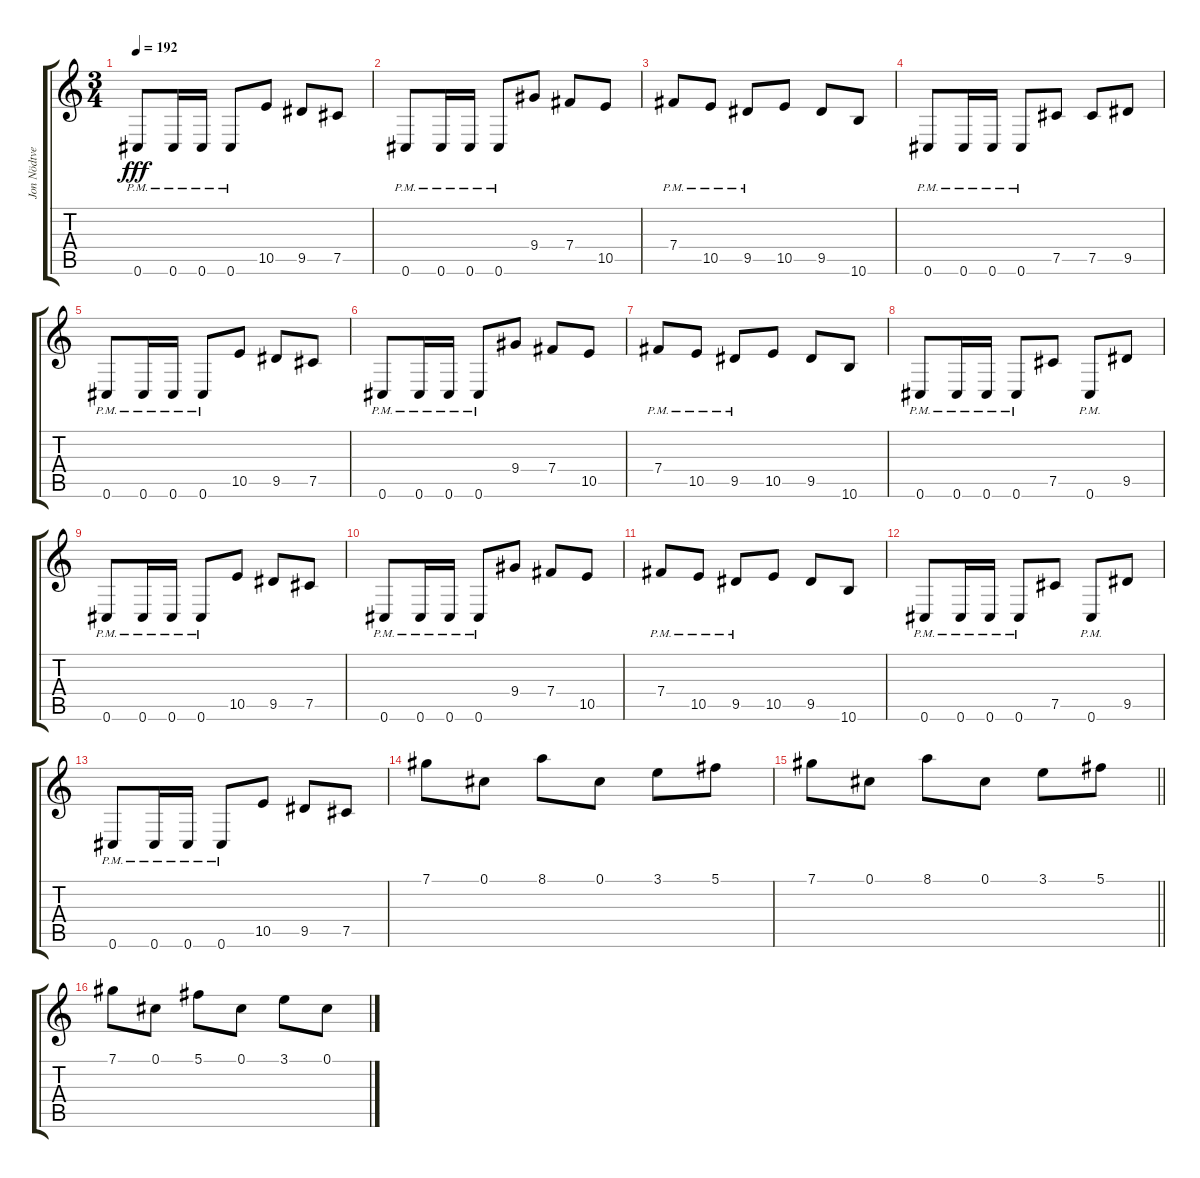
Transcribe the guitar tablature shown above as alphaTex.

\track ("Jon Nödtveidt" "Jon Nödtve") {instrument distortionguitar}
\staff {score tabs}
\tuning (Db4 Ab3 E3 B2 Gb2 Db2) {hide}
\ts (3 4)
\tempo 192
\clef g2
\ks c
0.6{pm}.8{dy fff} 0.6{pm}.16 0.6{pm}.16 0.6{pm}.8 10.5.8 9.5.8 7.5.8 |
0.6{pm}.8 0.6{pm}.16 0.6{pm}.16 0.6{pm}.8 9.4.8 7.4.8 10.5.8 |
7.4{pm}.8 10.5{pm}.8 9.5{pm}.8 10.5.8 9.5.8 10.6.8 |
0.6{pm}.8 0.6{pm}.16 0.6{pm}.16 0.6{pm}.8 7.5.8 7.5.8 9.5.8 |
0.6{pm}.8 0.6{pm}.16 0.6{pm}.16 0.6{pm}.8 10.5.8 9.5.8 7.5.8 |
0.6{pm}.8 0.6{pm}.16 0.6{pm}.16 0.6{pm}.8 9.4.8 7.4.8 10.5.8 |
7.4{pm}.8 10.5{pm}.8 9.5{pm}.8 10.5.8 9.5.8 10.6.8 |
0.6{pm}.8 0.6{pm}.16 0.6{pm}.16 0.6{pm}.8 7.5.8 0.6{pm}.8 9.5.8 |
0.6{pm}.8 0.6{pm}.16 0.6{pm}.16 0.6{pm}.8 10.5.8 9.5.8 7.5.8 |
0.6{pm}.8 0.6{pm}.16 0.6{pm}.16 0.6{pm}.8 9.4.8 7.4.8 10.5.8 |
7.4{pm}.8 10.5{pm}.8 9.5{pm}.8 10.5.8 9.5.8 10.6.8 |
0.6{pm}.8 0.6{pm}.16 0.6{pm}.16 0.6{pm}.8 7.5.8 0.6{pm}.8 9.5.8 |
0.6{pm}.8 0.6{pm}.16 0.6{pm}.16 0.6{pm}.8 10.5.8 9.5.8 7.5.8 |
7.1.8 0.1.8 8.1.8 0.1.8 3.1.8 5.1.8 |
\barLineRight lightlight
7.1.8 0.1.8 8.1.8 0.1.8 3.1.8 5.1.8 |
7.1.8 0.1.8 5.1.8 0.1.8 3.1.8 0.1.8
